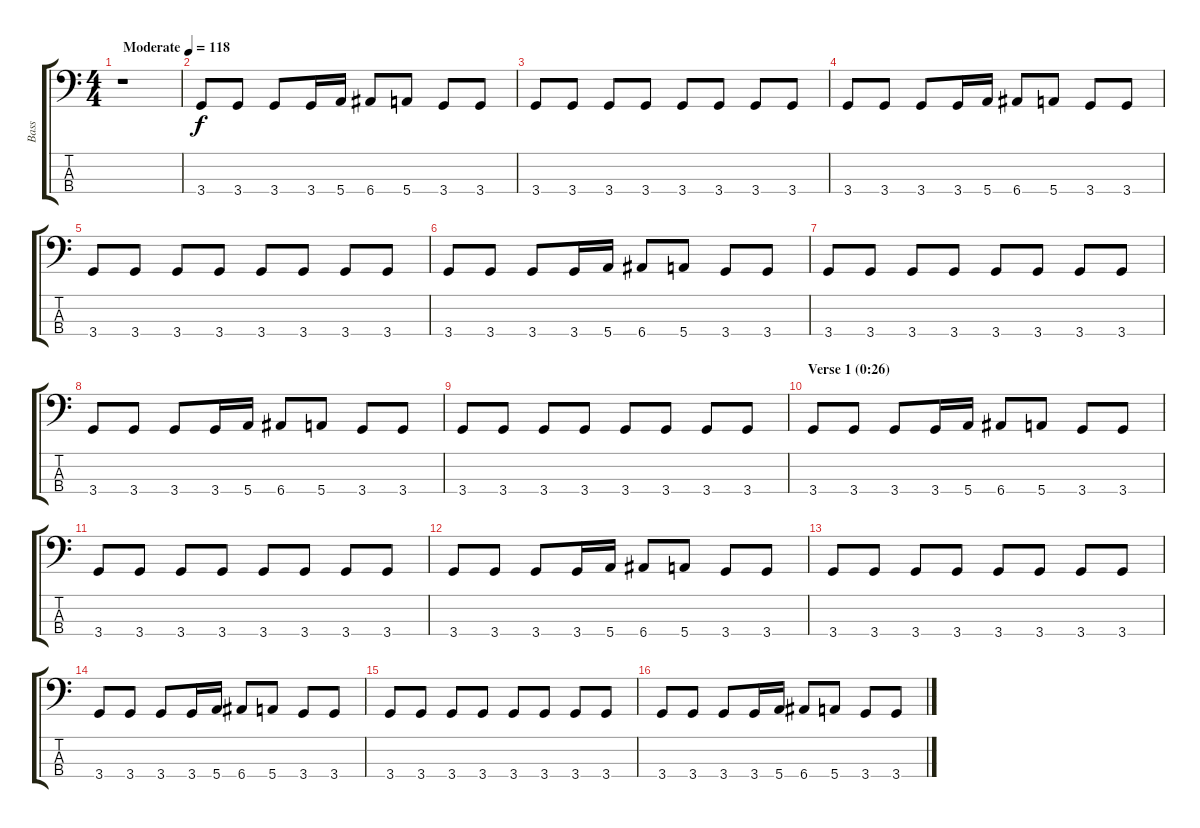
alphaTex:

\track ("Bass" "Bass") {instrument synthbass2}
\staff {score tabs}
\tuning (G2 D2 A1 E1) {hide}
\ts (4 4)
\tempo (118 "Moderate")
\clef f4
\ks c
r.1{dy f instrument synthbass2} |
3.4.8 3.4.8 3.4.8 3.4.16 5.4.16 6.4.8 5.4.8 3.4.8 3.4.8 |
3.4.8 3.4.8 3.4.8 3.4.8 3.4.8 3.4.8 3.4.8 3.4.8 |
3.4.8 3.4.8 3.4.8 3.4.16 5.4.16 6.4.8 5.4.8 3.4.8 3.4.8 |
3.4.8 3.4.8 3.4.8 3.4.8 3.4.8 3.4.8 3.4.8 3.4.8 |
3.4.8 3.4.8 3.4.8 3.4.16 5.4.16 6.4.8 5.4.8 3.4.8 3.4.8 |
3.4.8 3.4.8 3.4.8 3.4.8 3.4.8 3.4.8 3.4.8 3.4.8 |
3.4.8 3.4.8 3.4.8 3.4.16 5.4.16 6.4.8 5.4.8 3.4.8 3.4.8 |
3.4.8 3.4.8 3.4.8 3.4.8 3.4.8 3.4.8 3.4.8 3.4.8 |
\section ("" "Verse 1 (0:26)")
3.4.8 3.4.8 3.4.8 3.4.16 5.4.16 6.4.8 5.4.8 3.4.8 3.4.8 |
3.4.8 3.4.8 3.4.8 3.4.8 3.4.8 3.4.8 3.4.8 3.4.8 |
3.4.8 3.4.8 3.4.8 3.4.16 5.4.16 6.4.8 5.4.8 3.4.8 3.4.8 |
3.4.8 3.4.8 3.4.8 3.4.8 3.4.8 3.4.8 3.4.8 3.4.8 |
3.4.8 3.4.8 3.4.8 3.4.16 5.4.16 6.4.8 5.4.8 3.4.8 3.4.8 |
3.4.8 3.4.8 3.4.8 3.4.8 3.4.8 3.4.8 3.4.8 3.4.8 |
3.4.8 3.4.8 3.4.8 3.4.16 5.4.16 6.4.8 5.4.8 3.4.8 3.4.8
